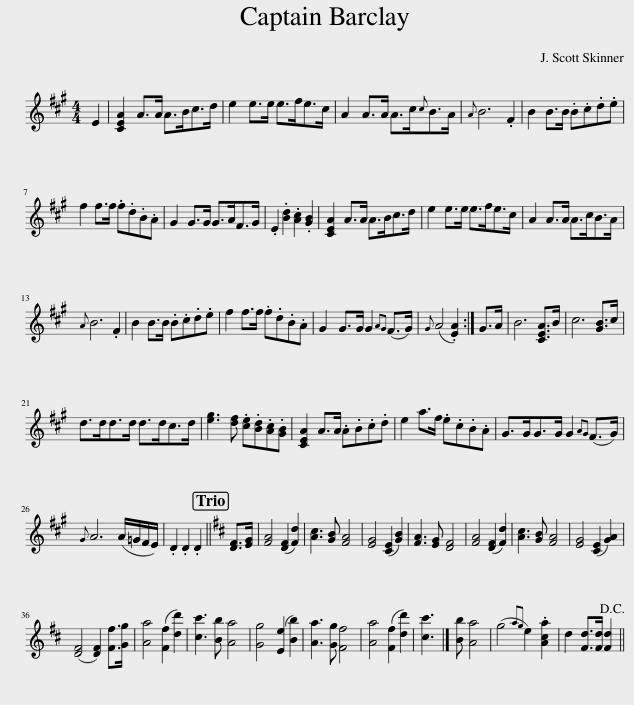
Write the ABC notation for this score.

X:1
L:1/8
M:4/4
I:linebreak $
K:A
V:1 treble
V:1
 E2 | [CEA]2 A>A A>Bc>d | e2 e>e e>fe>c | A2 A>A A>c{c}B>A |{A} B6 .F2 | %5
 B2 B>B .B.c.d.e |$ f2 f>f .f.d.B.A | G2 G>G G>AF>G | .E2 .[Bd]2 .[Ac]2 .[GB]2 | [CEA]2 A>A A>Bc>d | %10
 e2 e>e e>fe>c | A2 A>A A>cB>A |${A} B6 .F2 | B2 B>B .B.c.d.e | f2 f>f .f.d.B.A | %15
 G2 G>G G2{AG} (F>G) |{G} (A4 .[EA]2) :| G>A | B6 [CEA]>B | c6 [GB]>c |$ %20
 d>dd>d d>dc>d | [eg]3 [df] .[ce].[Bd].[Ac].[GB] | [CEA]2 A>A .A.B.c.d | e2 a>f .e.c.B.A | G>GG>G G2{AG} (F>G) |$ %25
{G} A6 (A/=G/F/E/) | .D2 .D2 .D2 ||[K:D] [DF]>[EG] | [FA]4 ([DF]2 [Fd]2) | [Ac]3 [GB] [FA]4 | %30
 [EG]4 ([CE]2 [GB]2) | [FA]3 [EG] [DF]4 | [FA]4 ([DF]2 [Fd]2) | [Ac]3 [GB] [FA]4 | [EG]4 ([CE]2 [GA]2) |$ %35
 ([DF]4 [DF]2) [Ff]>[Gg] | [Aa]4 ([Ff]2 [dd']2) | [cc']3 [Bb] [Aa]4 | [Gg]4 ([Ee]2 [Bb]2) | [Aa]3 [Gg] [Ff]4 | %40
 [Aa]4 ([Ff]2 [dd']2) | [cc']3 |] [Bb] [Aa]4 | (g4{ag} e2) .[Aca]2 | d2 [Fd]>[Fd] [Fd]2!D.C.! || %45
